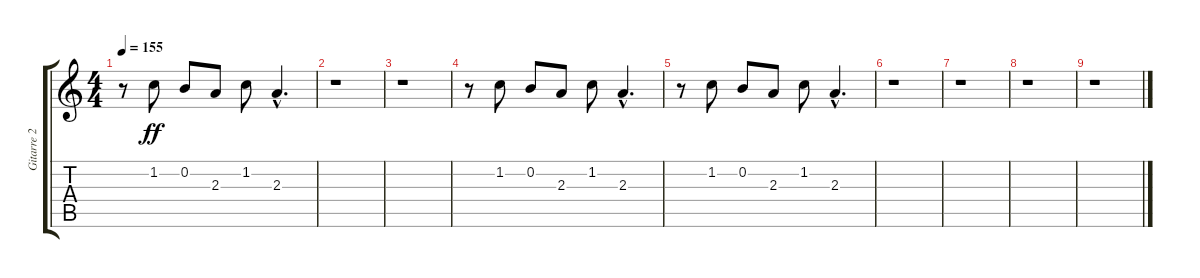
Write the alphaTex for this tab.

\track ("Gitarre 2 - Farin Urlaub" "Gitarre 2 ") {instrument distortionguitar}
\staff {score tabs}
\tuning (E4 B3 G3 D3 A2 E2) {hide}
\ts (4 4)
\tempo 155
\clef g2
\ks c
r.8{dy ff} 1.2.8 0.2.8 2.3.8 1.2.8 2.3{hac}.4{d} |
r.1 |
r.1 |
r.8 1.2.8 0.2.8 2.3.8 1.2.8 2.3{hac}.4{d} |
r.8 1.2.8 0.2.8 2.3.8 1.2.8 2.3{hac}.4{d} |
r.1 |
r.1 |
r.1 |
r.1
